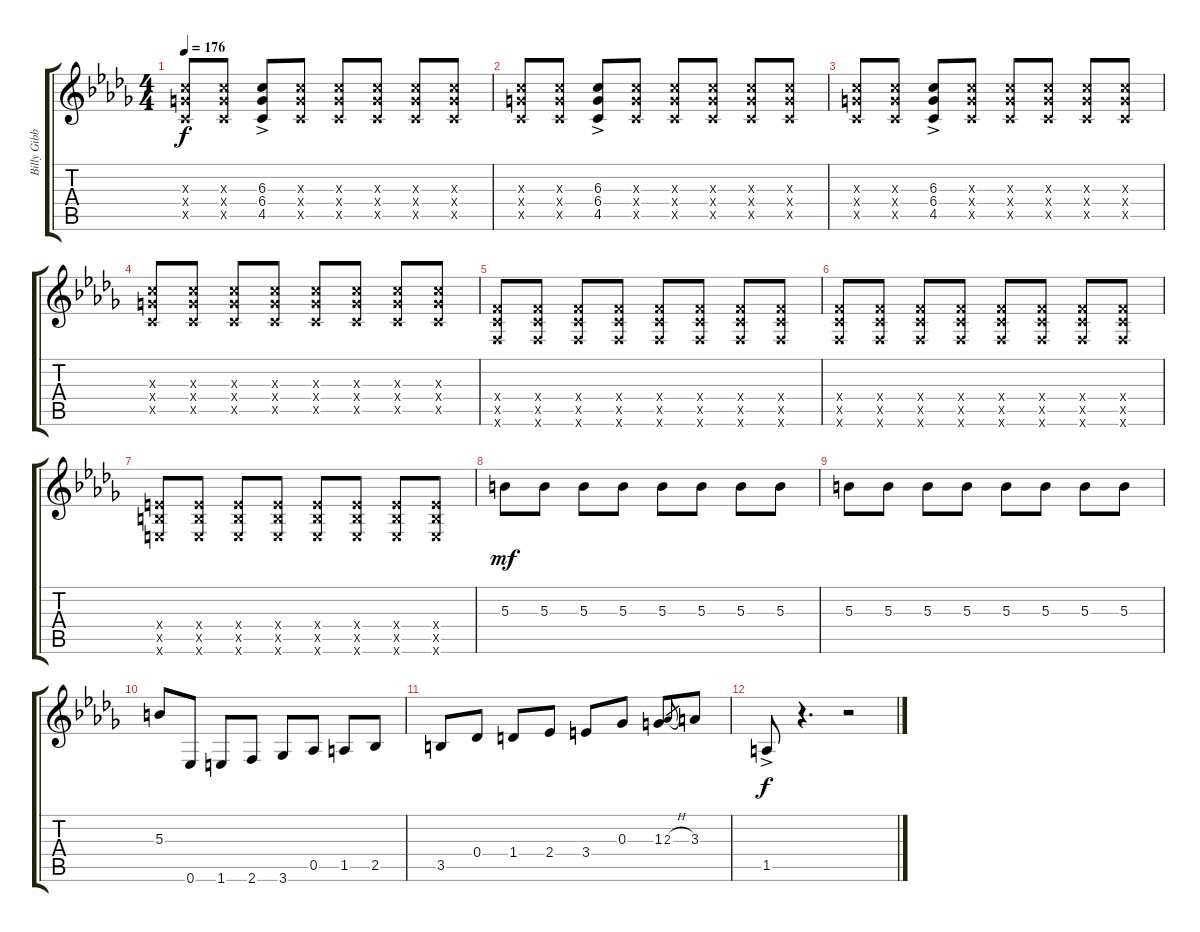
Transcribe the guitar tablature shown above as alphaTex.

\track ("Billy Gibbons-Electric Gtr (Clean Tone) " "Billy Gibb") {instrument electricguitarclean}
\staff {score tabs}
\tuning (Eb4 Bb3 Gb3 Db3 Ab2 Eb2) {hide}
\ts (4 4)
\tempo 176
\clef g2
\ks db
(6.3{x} 6.4{x} 4.5{x}).8{dy f} (6.3{x} 6.4{x} 4.5{x}).8 (6.3{ac} 6.4{ac} 4.5{ac}).8 (6.3{x} 6.4{x} 4.5{x}).8 (6.3{x} 6.4{x} 4.5{x}).8 (6.3{x} 6.4{x} 4.5{x}).8 (6.3{x} 6.4{x} 4.5{x}).8 (6.3{x} 6.4{x} 4.5{x}).8 |
(6.3{x} 6.4{x} 4.5{x}).8 (6.3{x} 6.4{x} 4.5{x}).8 (6.3{ac} 6.4{ac} 4.5{ac}).8 (6.3{x} 6.4{x} 4.5{x}).8 (6.3{x} 6.4{x} 4.5{x}).8 (6.3{x} 6.4{x} 4.5{x}).8 (6.3{x} 6.4{x} 4.5{x}).8 (6.3{x} 6.4{x} 4.5{x}).8 |
(6.3{x} 6.4{x} 4.5{x}).8 (6.3{x} 6.4{x} 4.5{x}).8 (6.3{ac} 6.4{ac} 4.5{ac}).8 (6.3{x} 6.4{x} 4.5{x}).8 (6.3{x} 6.4{x} 4.5{x}).8 (6.3{x} 6.4{x} 4.5{x}).8 (6.3{x} 6.4{x} 4.5{x}).8 (6.3{x} 6.4{x} 4.5{x}).8 |
(6.3{x} 6.4{x} 4.5{x}).8 (6.3{x} 6.4{x} 4.5{x}).8 (6.3{x} 6.4{x} 4.5{x}).8 (6.3{x} 6.4{x} 4.5{x}).8 (6.3{x} 6.4{x} 4.5{x}).8 (6.3{x} 6.4{x} 4.5{x}).8 (6.3{x} 6.4{x} 4.5{x}).8 (6.3{x} 6.4{x} 4.5{x}).8 |
(4.4{x} 4.5{x} 2.6{x}).8 (4.4{x} 4.5{x} 2.6{x}).8 (4.4{x} 4.5{x} 2.6{x}).8 (4.4{x} 4.5{x} 2.6{x}).8 (4.4{x} 4.5{x} 2.6{x}).8 (4.4{x} 4.5{x} 2.6{x}).8 (4.4{x} 4.5{x} 2.6{x}).8 (4.4{x} 4.5{x} 2.6{x}).8 |
(4.4{x} 4.5{x} 2.6{x}).8 (4.4{x} 4.5{x} 2.6{x}).8 (4.4{x} 4.5{x} 2.6{x}).8 (4.4{x} 4.5{x} 2.6{x}).8 (4.4{x} 4.5{x} 2.6{x}).8 (4.4{x} 4.5{x} 2.6{x}).8 (4.4{x} 4.5{x} 2.6{x}).8 (4.4{x} 4.5{x} 2.6{x}).8 |
(3.4{x} 3.5{x} 1.6{x}).8 (3.4{x} 3.5{x} 1.6{x}).8 (3.4{x} 3.5{x} 1.6{x}).8 (3.4{x} 3.5{x} 1.6{x}).8 (3.4{x} 3.5{x} 1.6{x}).8 (3.4{x} 3.5{x} 1.6{x}).8 (3.4{x} 3.5{x} 1.6{x}).8 (3.4{x} 3.5{x} 1.6{x}).8 |
5.3.8{dy mf} 5.3.8 5.3.8 5.3.8 5.3.8 5.3.8 5.3.8 5.3.8 |
5.3.8 5.3.8 5.3.8 5.3.8 5.3.8 5.3.8 5.3.8 5.3.8 |
5.3.8 0.6.8 1.6.8 2.6.8 3.6.8 0.5.8 1.5.8 2.5.8 |
3.5.8 0.4.8 1.4.8 2.4.8 3.4.8 0.3.8 1.3.8 2.3{h}.8{gr} 3.3.8 |
1.5{ac}.8{dy f} r.4{d} r.2
